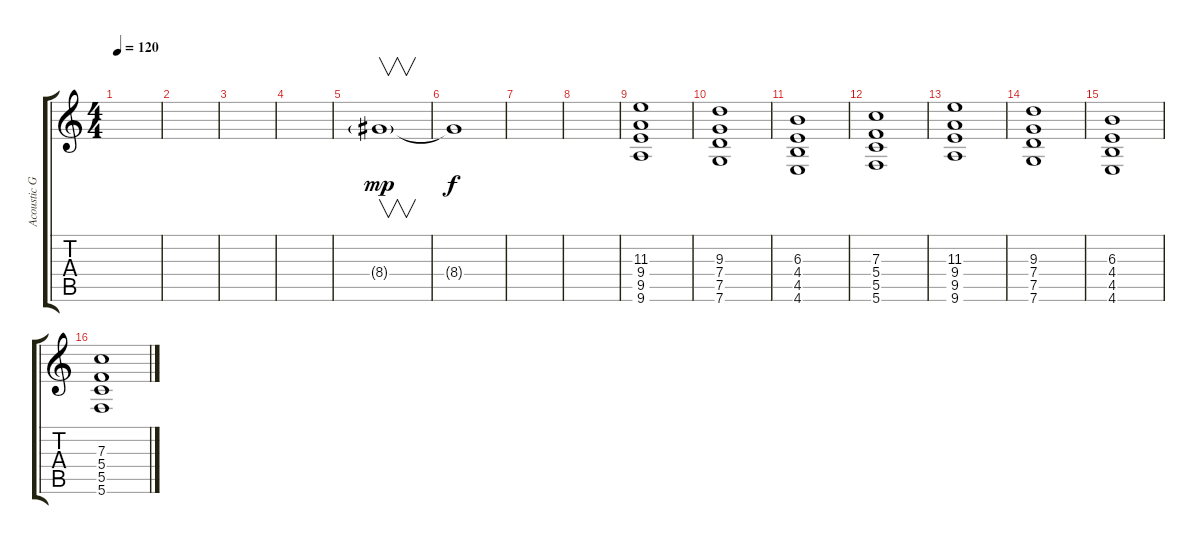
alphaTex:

\track ("Acoustic Guitar" "Acoustic G") {instrument electricguitarjazz}
\staff {score tabs}
\tuning (D4 A3 F3 C3 G2 C2) {hide}
\ts (4 4)
\tempo 120
\clef g2
\ks c
|
|
|
|
8.4{g}.1{v dy mp} |
8.4{t}.1{dy f} |
|
|
(11.3 9.4 9.5 9.6).1 |
(9.3 7.4 7.5 7.6).1 |
(6.3 4.4 4.5 4.6).1 |
(7.3 5.4 5.5 5.6).1 |
(11.3 9.4 9.5 9.6).1 |
(9.3 7.4 7.5 7.6).1 |
(6.3 4.4 4.5 4.6).1 |
(7.3 5.4 5.5 5.6).1
